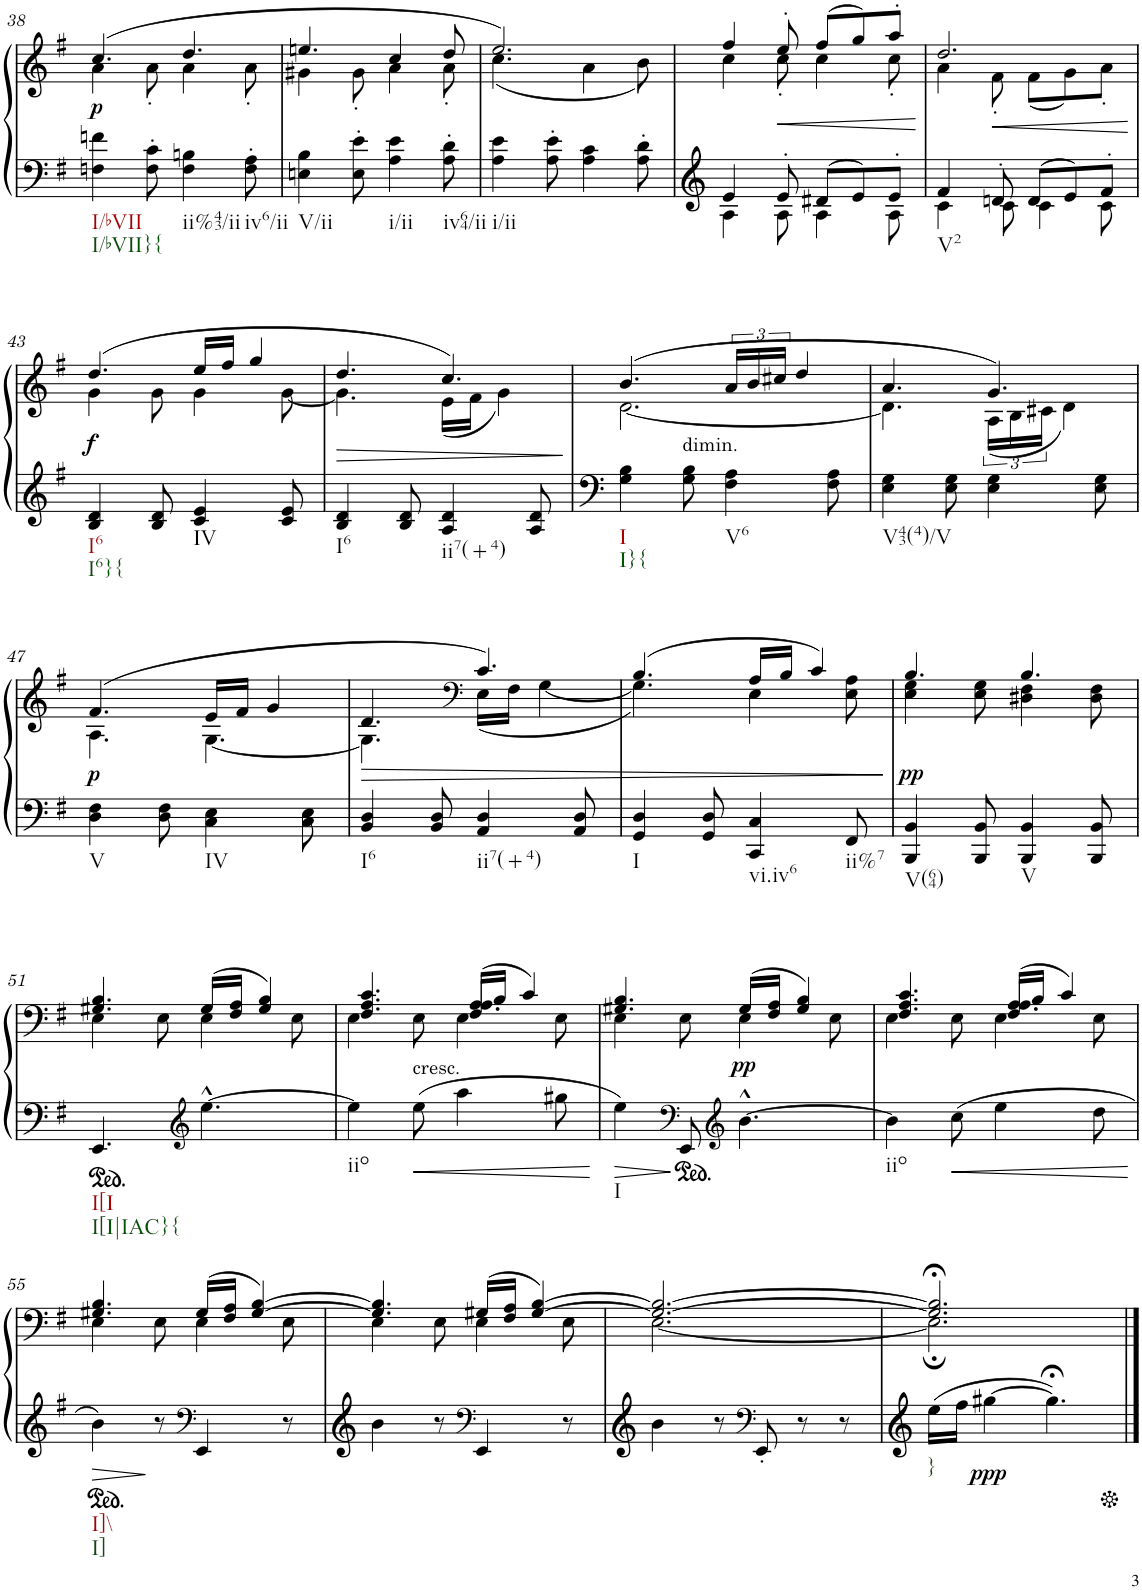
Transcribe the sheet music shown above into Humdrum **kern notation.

**kern	**kern	**dynam
*part1	*part1	*part1
*staff2	*staff1	*staff1/2
*I"Piano	*	*
*I'Pno.	*	*
!!LO:PB:g=z
*clefG2	*clefG2	*
*k[f#]	*k[f#]	*
*M6/8	*M6/8	*
=38	=38	=38
*	*^	*
!LO:TX:b:t=I/bVII	!	!	!
!LO:TX:b:t=I/bVII}{	!	!	!
!	!	!	!LO:DY:b
4Fn\ 4fn\	(4.cc/	4a\	p
8F\' 8c\'	.	8a'\	.
!LO:TX:b:t=ii%43/ii	!	!	!
4F\ 4Bn\	4.dd/	4a\	.
!LO:TX:b:t=iv6/ii	!	!	!
8F\' 8A\'	.	8a'\	.
=39	=39	=39	=39
!LO:TX:b:t=V/ii	!	!	!
4En\ 4B\	4.een/	4g#X\	.
8E\' 8e\'	.	8g#'\	.
!LO:TX:b:t=i/ii	!	!	!
4A\ 4e\	4cc/	4a\	.
!LO:TX:b:t=iv64/ii	!	!	!
8A\' 8d\'	8dd/	8a'\	.
=40	=40	=40	=40
!LO:TX:b:t=i/ii	!	!	!
4A\ 4e\	2.ee/)	(4.cc\	.
8A\' 8e\'	.	.	.
4A\ 4c\	.	4a\	.
8A\' 8d\'	.	8b\)	.
=41	=41	=41	=41
*^	*	*	*
4e/	4A\	4ff#/	4cc\	.
!	!	!	!	!LO:HP:b
8e'/	8A\	8ee'/	8cc'\	<
8d#X/L	4A\	(8ff#/L	4cc\	.
8e/	.	8gg/)	.	.
8e'/J	8A\	8aa'/J	8cc'\	.
*v	*v	*	*	*
*	*v	*v	*
.	.	[
=42	=42	=42
*^	*^	*
!LO:TX:b:t=V2	!	!	!	!
4f#/	4c\	2.dd/	4a\	.
!	!	!	!	!LO:HP:b
8dn'/	8c\	.	8f#'\	<
8d/L	4c\	.	(8f#\L	.
8e/	.	.	8g\)	.
8f#'/J	8c\	.	8a'\J	.
!!LO:LB:g=z	!!
=43	=43	=43	=43	=43
!LO:TX:b:t=I6	!	!	!	!
!LO:TX:b:t=I6}{	!	!	!	!
!	!	!	!	!LO:DY:b
*v	*v	*	*	*
4B/ 4d/	(4.dd/	4g\	f
8B/ 8d/	.	8g\	.
!LO:TX:b:t=IV	!	!	!
4c/ 4e/	16ee/LL	4g\	.
.	16ff#/JJ	.	.
.	4gg/	.	.
8c/ 8e/	.	[8g\	.
=44	=44	=44	=44
!LO:TX:b:t=I6	!	!	!
!	!	!	!LO:HP:b
4B/ 4d/	4.dd/	4.g\]	>
8B/ 8d/	.	.	.
!LO:TX:b:t=ii7(+4)	!	!	!
4A/ 4d/	4.cc/)	(16e\LL	.
.	.	16f#\JJ	.
.	.	4g\)	.
8A/ 8d/	.	.	.
*	*v	*v	*
.	.	[
=45	=45	=45
*	*^	*
!LO:TX:b:t=I	!	!	!
!LO:TX:b:t=I}{	!	!	!
4G\ 4B\	(4.b/	[2.d\	.
!LO:TX:a:t=dimin.	!	!	!
8G\ 8B\	.	.	.
!LO:TX:b:t=V6	!	!	!
4F#\ 4A\	24a/LL	.	.
.	24b/	.	.
.	24cc#X/JJ	.	.
.	4dd/	.	.
8F#\ 8A\	.	.	.
=46	=46	=46	=46
!LO:TX:b:t=V43(4)/V	!	!	!
4E\ 4G\	4.a/	4.d\]	.
8E\ 8G\	.	.	.
4E\ 4G\	4.g/)	(24A\LL	.
.	.	24B\	.
.	.	24c#X\JJ	.
.	.	4d\)	.
8E\ 8G\	.	.	.
!!LO:LB:g=z	!!
=47	=47	=47	=47
!LO:TX:b:t=V	!	!	!
!	!	!	!LO:DY:b
4D\ 4F#\	(4.f#/	4.A\	p
8D\ 8F#\	.	.	.
!LO:TX:b:t=IV	!	!	!
4C\ 4E\	16e/LL	[4.G\	.
.	16f#/JJ	.	.
.	4g/	.	.
8C\ 8E\	.	.	.
=48	=48	=48	=48
!LO:TX:b:t=I6	!	!	!
!	!	!	!LO:HP:b
4BB/ 4D/	4.d/	4.G\]	>
8BB/ 8D/	.	.	.
*	*clefF4	*	*
!LO:TX:b:t=ii7(+4)	!	!	!
4AA/ 4D/	4.c/)	(16E\LL	.
.	.	16F#\JJ	.
.	.	[4G\	.
8AA/ 8D/	.	.	.
=49	=49	=49	=49
!LO:TX:b:t=I	!	!	!
4GG/ 4D/	(4.B/	4.G\])	.
8GG/ 8D/	.	.	.
!LO:TX:b:t=vi.iv6	!	!	!
4CC/ 4C/	16A/LL	4E\	.
.	16B/JJ	.	.
.	4c/)	.	.
!LO:TX:b:t=ii%7	!	!	!
8FF#/	.	8E\ 8A\	.
*	*v	*v	*
.	.	]
=50	=50	=50
*	*^	*
!LO:TX:b:t=V(64)	!	!	!
!	!	!	!LO:DY:b
4BBB/ 4BB/	4.B/	4E\ 4G\	pp
8BBB/ 8BB/	.	8E\ 8G\	.
!LO:TX:b:t=V	!	!	!
4BBB/ 4BB/	4.B/	4D#X\ 4F#\	.
8BBB/ 8BB/	.	8D#\ 8F#\	.
!!LO:LB:g=z	!!
=51	=51	=51	=51
!LO:TX:b:t=I[I	!	!	!
!LO:TX:b:t=I[I|IAC}{	!	!	!
4.EE/	4.G#X/ 4.B/	4E\	.
.	.	8E\	.
*clefG2	*	*	*
[4.ee^^\	(16G#/LL	4E\	.
.	16F#/ 16A/JJ	.	.
.	4G#/ 4B/)	.	.
.	.	8E\	.
=52	=52	=52	=52
*	*	*^	*
!LO:TX:b:t=iio	!	!	!	!
4ee\]	4.F#/ 4.A/ 4.c/	4E\	4.ryy	.
!LO:TX:a:t=cresc.	!	!	!	!
8ee\	.	8E\	.	.
4aa\	(16A/LL	4E\	4.F#/ 4.A/	.
.	16B/JJ	.	.	.
.	4c/)	.	.	.
8gg#X\	.	8E\	.	.
*	*v	*v	*v	*
.	.	]
=53	=53	=53
*	*^	*
!LO:TX:b:t=I	!	!	!
4ee\	4.G#X/ 4.B/	4E\	.
*clefF4	*	*	*
8EE/	.	8E\	.
*clefG2	*	*	*
!	!	!	!LO:DY:b
[4.b^^\	(16G#/LL	4E\	pp
.	16F#/ 16A/JJ	.	.
.	4G#/ 4B/)	.	.
.	.	8E\	.
=54	=54	=54	=54
*	*	*^	*
!LO:TX:b:t=iio	!	!	!	!
4b\]	4.F#/ 4.A/ 4.c/	4E\	4.ryy	.
8cc\	.	8E\	.	.
4ee\	(16A/LL	4E\	4.F#/ 4.A/	.
.	16B/JJ	.	.	.
.	4c/)	.	.	.
8dd\	.	8E\	.	.
*	*	*v	*v	*
!!LO:LB:g=z
=55	=55	=55	=55
!LO:TX:b:t=I]\\	!	!	!
!LO:TX:b:t=I]	!	!	!
4b\	4.G#X/ 4.B/	4E\	.
8r	.	8E\	.
*clefF4	*	*	*
4EE/	(16G#/LL	4E\	.
.	16F#/ 16A/JJ	.	.
.	[4G#/ [4B/)	.	.
8r	.	8E\	.
=56	=56	=56	=56
4b\	4.G#/] 4.B/]	4E\	.
8r	.	8E\	.
*clefF4	*	*	*
4EE/	(16G#X/LL	4E\	.
.	16F#/ 16A/JJ	.	.
.	[4G#/ [4B/)	.	.
8r	.	8E\	.
=57	=57	=57	=57
4b\	2.G#/_ 2.B/_	[2.E\	.
8r	.	.	.
*clefF4	*	*	*
8EE'/	.	.	.
8r	.	.	.
8r	.	.	.
=58	=58	=58	=58
!LO:TX:b:t=}	!	!	!
16ee\LL	2.G#/];< 2.B/];<	2.E;\]	.
16ff#\JJ	.	.	.
!	!	!	!LO:DY:b=2
[4gg#X\	.	.	ppp
4.gg#;<\]	.	.	.
*	*v	*v	*
==	==	==
*-	*-	*-
